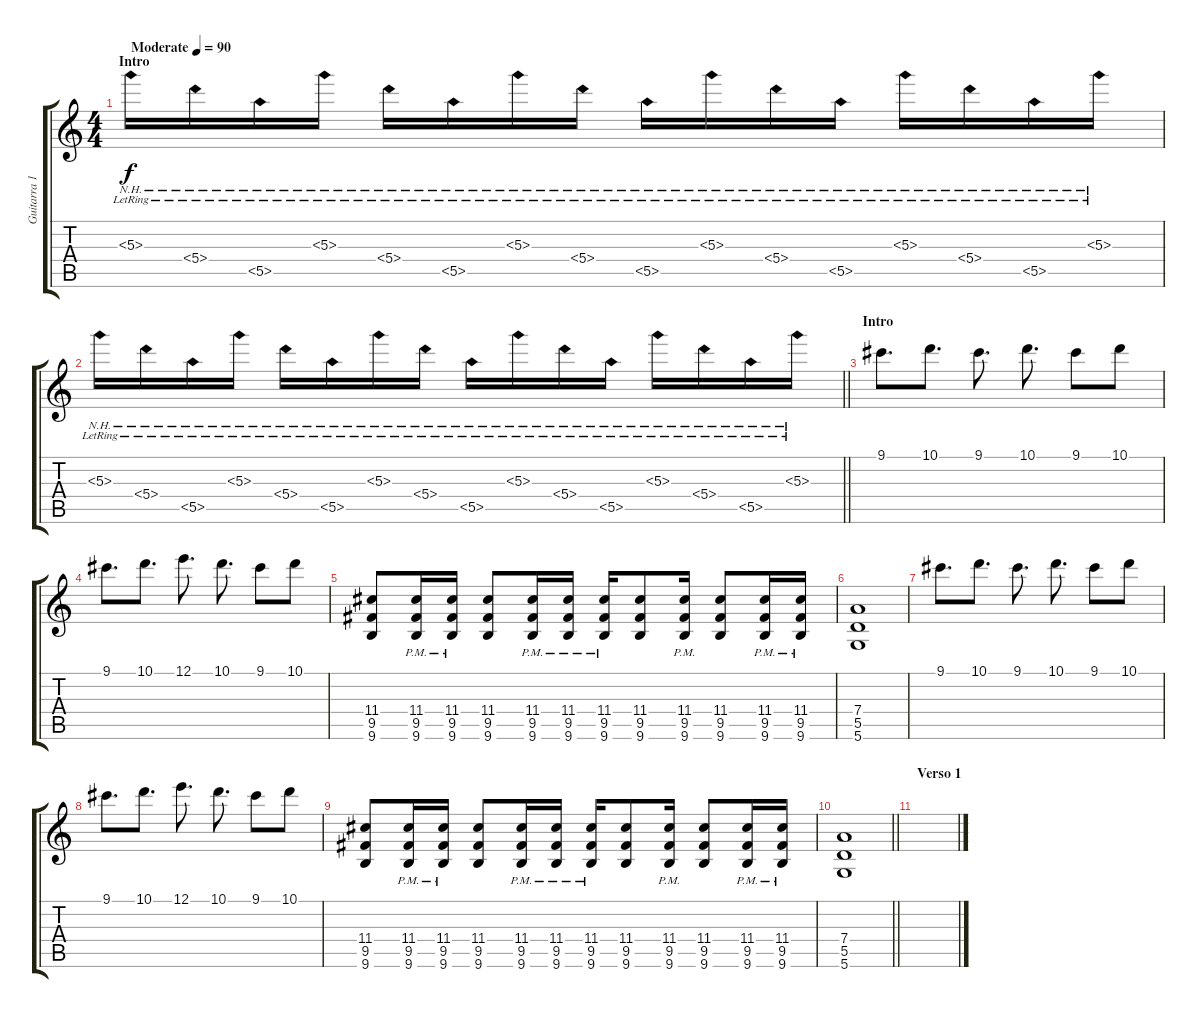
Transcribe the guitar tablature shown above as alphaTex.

\track ("Guitarra 1" "Guitarra 1") {instrument overdrivenguitar}
\staff {score tabs}
\tuning (E4 B3 G3 D3 A2 D2) {hide}
\ts (4 4)
\section ("" "Intro")
\tempo (90 "Moderate")
\clef g2
\ks c
5.3{nh lr}.16{dy f instrument overdrivenguitar} 5.4{nh lr}.16 5.5{nh lr}.16 5.3{nh lr}.16 5.4{nh lr}.16 5.5{nh lr}.16 5.3{nh lr}.16 5.4{nh lr}.16 5.5{nh lr}.16 5.3{nh lr}.16 5.4{nh lr}.16 5.5{nh lr}.16 5.3{nh lr}.16 5.4{nh lr}.16 5.5{nh lr}.16 5.3{nh lr}.16 |
\barLineRight lightlight
5.3{nh lr}.16 5.4{nh lr}.16 5.5{nh lr}.16 5.3{nh lr}.16 5.4{nh lr}.16 5.5{nh lr}.16 5.3{nh lr}.16 5.4{nh lr}.16 5.5{nh lr}.16 5.3{nh lr}.16 5.4{nh lr}.16 5.5{nh lr}.16 5.3{nh lr}.16 5.4{nh lr}.16 5.5{nh lr}.16 5.3{nh lr}.16 |
\section ("" "Intro")
9.1.8{d} 10.1.8{d} 9.1.8{d} 10.1.8{d} 9.1.8 10.1.8 |
9.1.8{d} 10.1.8{d} 12.1.8{d} 10.1.8{d} 9.1.8 10.1.8 |
(11.4 9.5 9.6).8 (11.4{pm} 9.5{pm} 9.6{pm}).16 (11.4{pm} 9.5{pm} 9.6{pm}).16 (11.4 9.5 9.6).8 (11.4{pm} 9.5{pm} 9.6{pm}).16 (11.4{pm} 9.5{pm} 9.6{pm}).16 (11.4{pm} 9.5{pm} 9.6{pm}).16 (11.4 9.5 9.6).8 (11.4{pm} 9.5{pm} 9.6{pm}).16 (11.4 9.5 9.6).8 (11.4{pm} 9.5{pm} 9.6{pm}).16 (11.4{pm} 9.5{pm} 9.6{pm}).16 |
(7.4 5.5 5.6).1 |
9.1.8{d} 10.1.8{d} 9.1.8{d} 10.1.8{d} 9.1.8 10.1.8 |
9.1.8{d} 10.1.8{d} 12.1.8{d} 10.1.8{d} 9.1.8 10.1.8 |
(11.4 9.5 9.6).8 (11.4{pm} 9.5{pm} 9.6{pm}).16 (11.4{pm} 9.5{pm} 9.6{pm}).16 (11.4 9.5 9.6).8 (11.4{pm} 9.5{pm} 9.6{pm}).16 (11.4{pm} 9.5{pm} 9.6{pm}).16 (11.4{pm} 9.5{pm} 9.6{pm}).16 (11.4 9.5 9.6).8 (11.4{pm} 9.5{pm} 9.6{pm}).16 (11.4 9.5 9.6).8 (11.4{pm} 9.5{pm} 9.6{pm}).16 (11.4{pm} 9.5{pm} 9.6{pm}).16 |
\barLineRight lightlight
(7.4 5.5 5.6).1 |
\section ("" "Verso 1")
